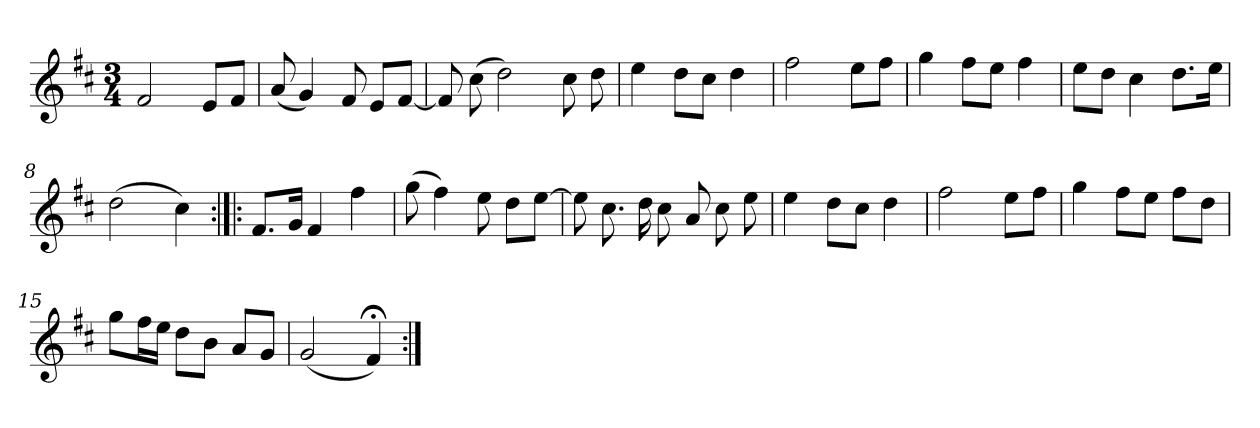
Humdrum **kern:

**kern
*part1
*staff1
*clefG2
*k[f#c#]
*D:
*M3/4
*MM120
=1
2f#
8e/L
8f#/J
=2
(8a
4g)
8f#
8e/L
[8f#/J
=3
8f#]
(8cc#
2dd)
8cc#
8dd
=4
4ee
8dd\L
8cc#\J
4dd
=5
2ff#
8ee\L
8ff#\J
=6
4gg
8ff#\L
8ee\J
4ff#
=7
8ee\L
8dd\J
4cc#
8.dd\L
16ee\Jk
=8
(2dd
4cc#)
=9:|!|:
8.f#/L
16g/Jk
4f#
4ff#
=10
(8gg
4ff#)
8ee
8dd\L
[8ee\J
=11
8ee]
8.cc#
16dd
8cc#
8a
8cc#
8ee
=12
4ee
8dd\L
8cc#\J
4dd
=13
2ff#
8ee\L
8ff#\J
=14
4gg
8ff#\L
8ee\J
8ff#\L
8dd\J
=15
8gg\L
16ff#\L
16ee\JJ
8dd\L
8b\J
8a/L
8g/J
=16
(2g
4f#;<)
=:|!
*-
